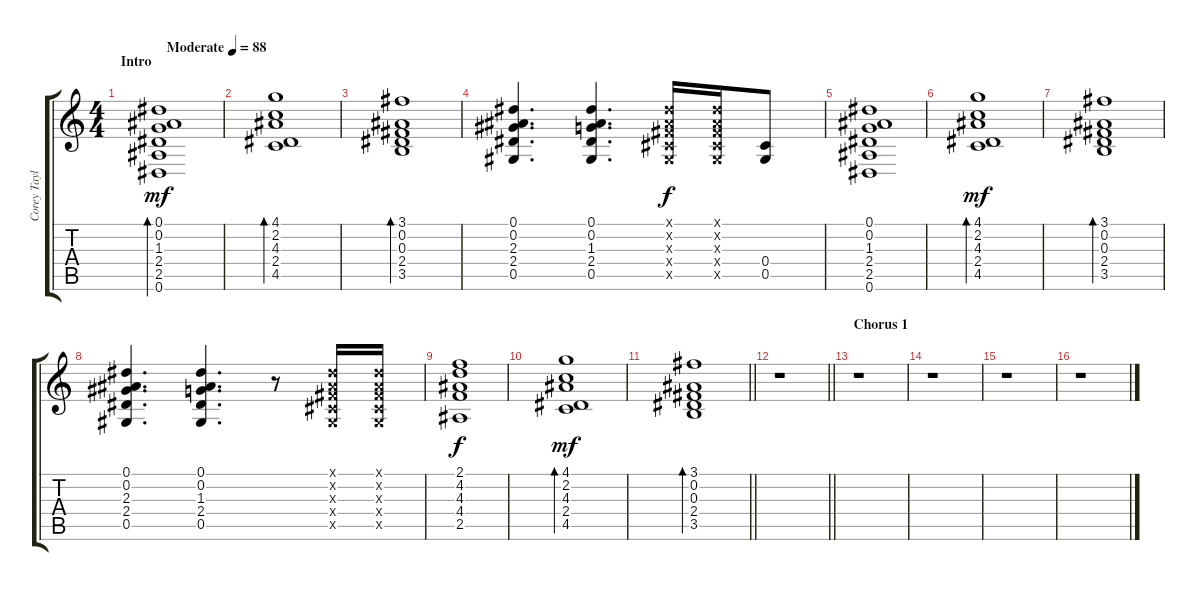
\track ("Corey Taylor" "Corey Tayl") {instrument acousticguitarsteel}
\staff {score tabs}
\tuning (Eb4 Bb3 Gb3 Db3 Ab2 Eb2) {hide}
\ts (4 4)
\section ("" "Intro")
\tempo (88 "Moderate")
\clef g2
\ks c
(0.1 0.2 1.3 2.4 2.5 0.6).1{bd 30 dy mf instrument acousticguitarsteel} |
(4.1 2.2 4.3 2.4 4.5).1{bd 30} |
(3.1 0.2 0.3 2.4 3.5).1{bd 30} |
(0.1 0.2 2.3 2.4 0.5).4{d} (0.1 0.2 1.3 2.4 0.5).4{d} (0.1{x} 0.2{x} 0.3{x} 0.4{x} 0.5{x}).16{dy f} (0.1{x} 0.2{x} 0.3{x} 0.4{x} 0.5{x}).16 (0.4 0.5).8 |
(0.1 0.2 1.3 2.4 2.5 0.6).1 |
(4.1 2.2 4.3 2.4 4.5).1{bd 30 dy mf} |
(3.1 0.2 0.3 2.4 3.5).1{bd 30} |
(0.1 0.2 2.3 2.4 0.5).4{d} (0.1 0.2 1.3 2.4 0.5).4{d} r.8 (0.1{x} 0.2{x} 0.3{x} 0.4{x} 0.5{x}).16 (0.1{x} 0.2{x} 0.3{x} 0.4{x} 0.5{x}).16 |
(2.1 4.2 4.3 4.4 2.5).1{dy f} |
(4.1 2.2 4.3 2.4 4.5).1{bd 30 dy mf} |
\barLineRight lightlight
(3.1 0.2 0.3 2.4 3.5).1{bd 30} |
\barLineRight lightlight
r.1 |
\section ("" "Chorus 1")
r.1 |
r.1 |
r.1 |
r.1
